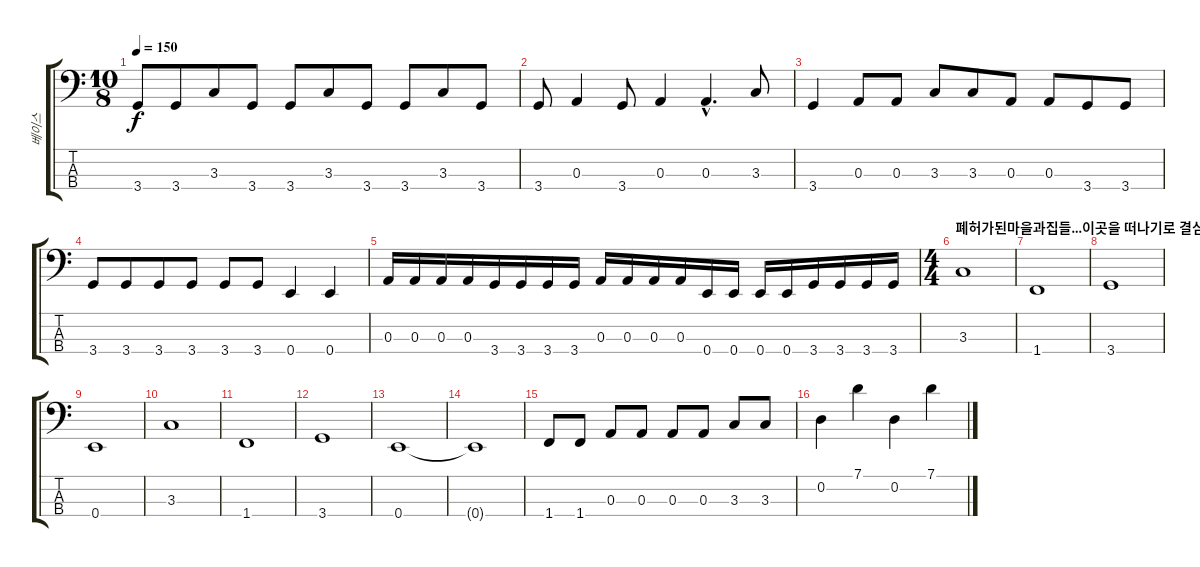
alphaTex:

\track ("베이스" "베이스") {instrument electricbassfinger}
\staff {score tabs}
\tuning (G2 D2 A1 E1) {hide}
\ts (10 8)
\tempo 150
\clef f4
\ks c
3.4.8{dy f} 3.4.8 3.3.8 3.4.8 3.4.8 3.3.8 3.4.8 3.4.8 3.3.8 3.4.8 |
3.4.8 0.3.4 3.4.8 0.3.4 0.3{hac}.4{d} 3.3.8 |
3.4.4 0.3.8 0.3.8 3.3.8 3.3.8 0.3.8 0.3.8 3.4.8 3.4.8 |
3.4.8 3.4.8 3.4.8 3.4.8 3.4.8 3.4.8 0.4.4 0.4.4 |
0.3.16 0.3.16 0.3.16 0.3.16 3.4.16 3.4.16 3.4.16 3.4.16 0.3.16 0.3.16 0.3.16 0.3.16 0.4.16 0.4.16 0.4.16 0.4.16 3.4.16 3.4.16 3.4.16 3.4.16 |
\ts (4 4)
\section ("" "폐허가된마을과집들...이곳을 떠나기로 결심...(Confusion Pt.3)")
3.3.1 |
1.4.1 |
3.4.1 |
0.4.1 |
3.3.1 |
1.4.1 |
3.4.1 |
0.4.1 |
0.4{t}.1 |
1.4.8 1.4.8 0.3.8 0.3.8 0.3.8 0.3.8 3.3.8 3.3.8 |
0.2.4 7.1.4 0.2.4 7.1.4
